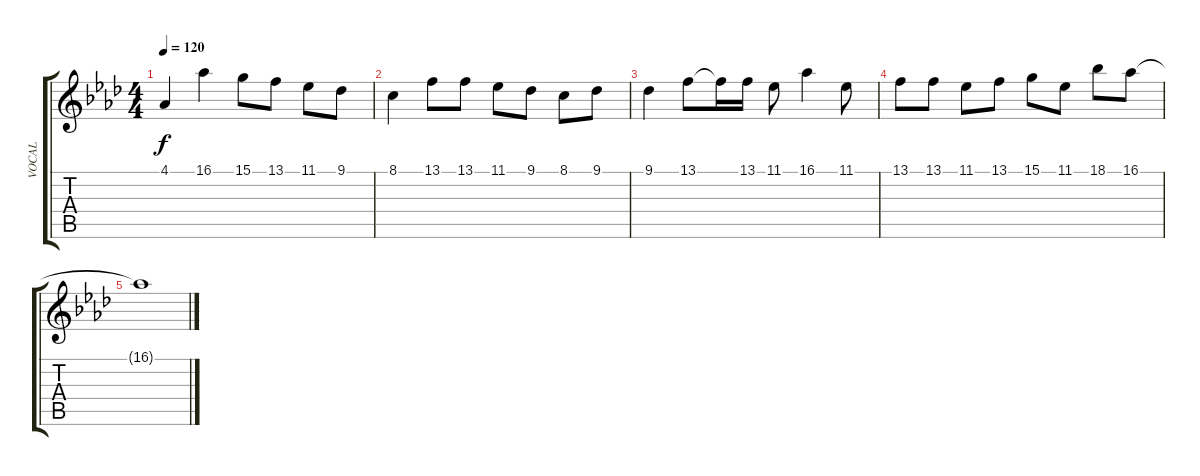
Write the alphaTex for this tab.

\track ("VOCAL" "VOCAL") {instrument oboe}
\staff {score tabs}
\tuning (E4 B3 G3 D3 A2 E2) {hide}
\ts (4 4)
\tempo 120
\clef g2
\ks ab
4.1.4{dy f} 16.1.4 15.1.8 13.1.8 11.1.8 9.1.8 |
8.1.4 13.1.8 13.1.8 11.1.8 9.1.8 8.1.8 9.1.8 |
9.1.4 13.1.8 13.1{t}.16 13.1.16 11.1.8 16.1.4 11.1.8 |
13.1.8 13.1.8 11.1.8 13.1.8 15.1.8 11.1.8 18.1.8 16.1.8 |
16.1{t}.1
